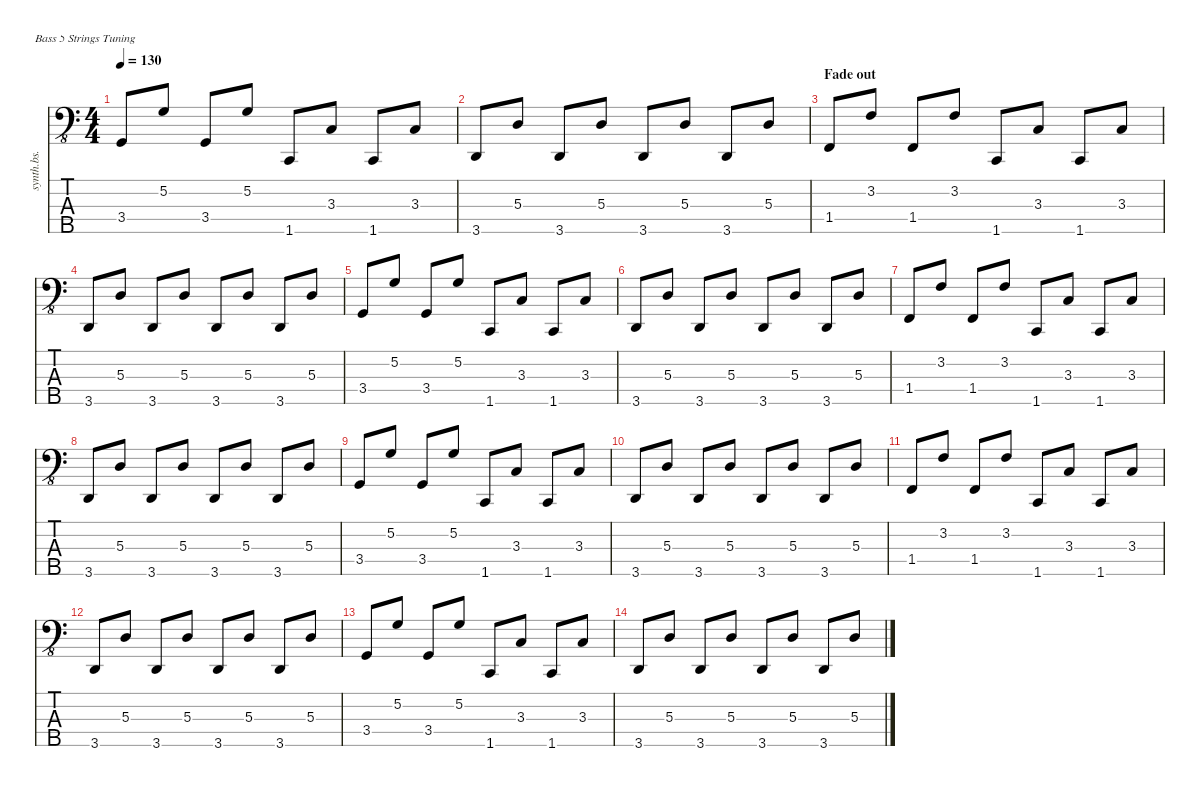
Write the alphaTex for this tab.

\defaultSystemsLayout 4
\hideDynamics
\bracketExtendMode nobrackets
\otherSystemsTrackNameOrientation horizontal
\track ("Synth 2-LH" "synth.bs.") {defaultSystemsLayout 4 instrument synthbass1}
\staff {score tabs}
\tuning (G2 D2 A1 E1 B0)
\displaytranspose 0
\ts (4 4)
\tempo 130
\clef f4
\ottava 8vb
\ks c
3.4.8{dy f beam Up} 5.2.8{beam Up} 3.4.8{beam Up} 5.2.8{beam Up} 1.5.8{beam Up} 3.3.8{beam Up} 1.5.8{beam Up} 3.3.8{beam Up} |
3.5.8{beam Up} 5.3.8{beam Up} 3.5.8{beam Up} 5.3.8{beam Up} 3.5.8{beam Up} 5.3.8{beam Up} 3.5.8{beam Up} 5.3.8{beam Up} |
\section ("" "Fade out")
1.4.8{beam Up} 3.2.8{beam Up} 1.4.8{beam Up} 3.2.8{beam Up} 1.5.8{beam Up} 3.3.8{beam Up} 1.5.8{beam Up} 3.3.8{beam Up} |
3.5.8{beam Up} 5.3.8{beam Up} 3.5.8{beam Up} 5.3.8{beam Up} 3.5.8{beam Up} 5.3.8{beam Up} 3.5.8{beam Up} 5.3.8{beam Up} |
3.4.8{beam Up} 5.2.8{beam Up} 3.4.8{beam Up} 5.2.8{beam Up} 1.5.8{beam Up} 3.3.8{beam Up} 1.5.8{beam Up} 3.3.8{beam Up} |
3.5.8{beam Up} 5.3.8{beam Up} 3.5.8{beam Up} 5.3.8{beam Up} 3.5.8{beam Up} 5.3.8{beam Up} 3.5.8{beam Up} 5.3.8{beam Up} |
1.4.8{beam Up} 3.2.8{beam Up} 1.4.8{beam Up} 3.2.8{beam Up} 1.5.8{beam Up} 3.3.8{beam Up} 1.5.8{beam Up} 3.3.8{beam Up} |
3.5.8{beam Up} 5.3.8{beam Up} 3.5.8{beam Up} 5.3.8{beam Up} 3.5.8{beam Up} 5.3.8{beam Up} 3.5.8{beam Up} 5.3.8{beam Up} |
3.4.8{beam Up} 5.2.8{beam Up} 3.4.8{beam Up} 5.2.8{beam Up} 1.5.8{beam Up} 3.3.8{beam Up} 1.5.8{beam Up} 3.3.8{beam Up} |
3.5.8{beam Up} 5.3.8{beam Up} 3.5.8{beam Up} 5.3.8{beam Up} 3.5.8{beam Up} 5.3.8{beam Up} 3.5.8{beam Up} 5.3.8{beam Up} |
1.4.8{beam Up} 3.2.8{beam Up} 1.4.8{beam Up} 3.2.8{beam Up} 1.5.8{beam Up} 3.3.8{beam Up} 1.5.8{beam Up} 3.3.8{beam Up} |
3.5.8{beam Up} 5.3.8{beam Up} 3.5.8{beam Up} 5.3.8{beam Up} 3.5.8{beam Up} 5.3.8{beam Up} 3.5.8{beam Up} 5.3.8{beam Up} |
3.4.8{beam Up} 5.2.8{beam Up} 3.4.8{beam Up} 5.2.8{beam Up} 1.5.8{beam Up} 3.3.8{beam Up} 1.5.8{beam Up} 3.3.8{beam Up} |
3.5.8{beam Up} 5.3.8{beam Up} 3.5.8{beam Up} 5.3.8{beam Up} 3.5.8{beam Up} 5.3.8{beam Up} 3.5.8{beam Up} 5.3.8{beam Up}
